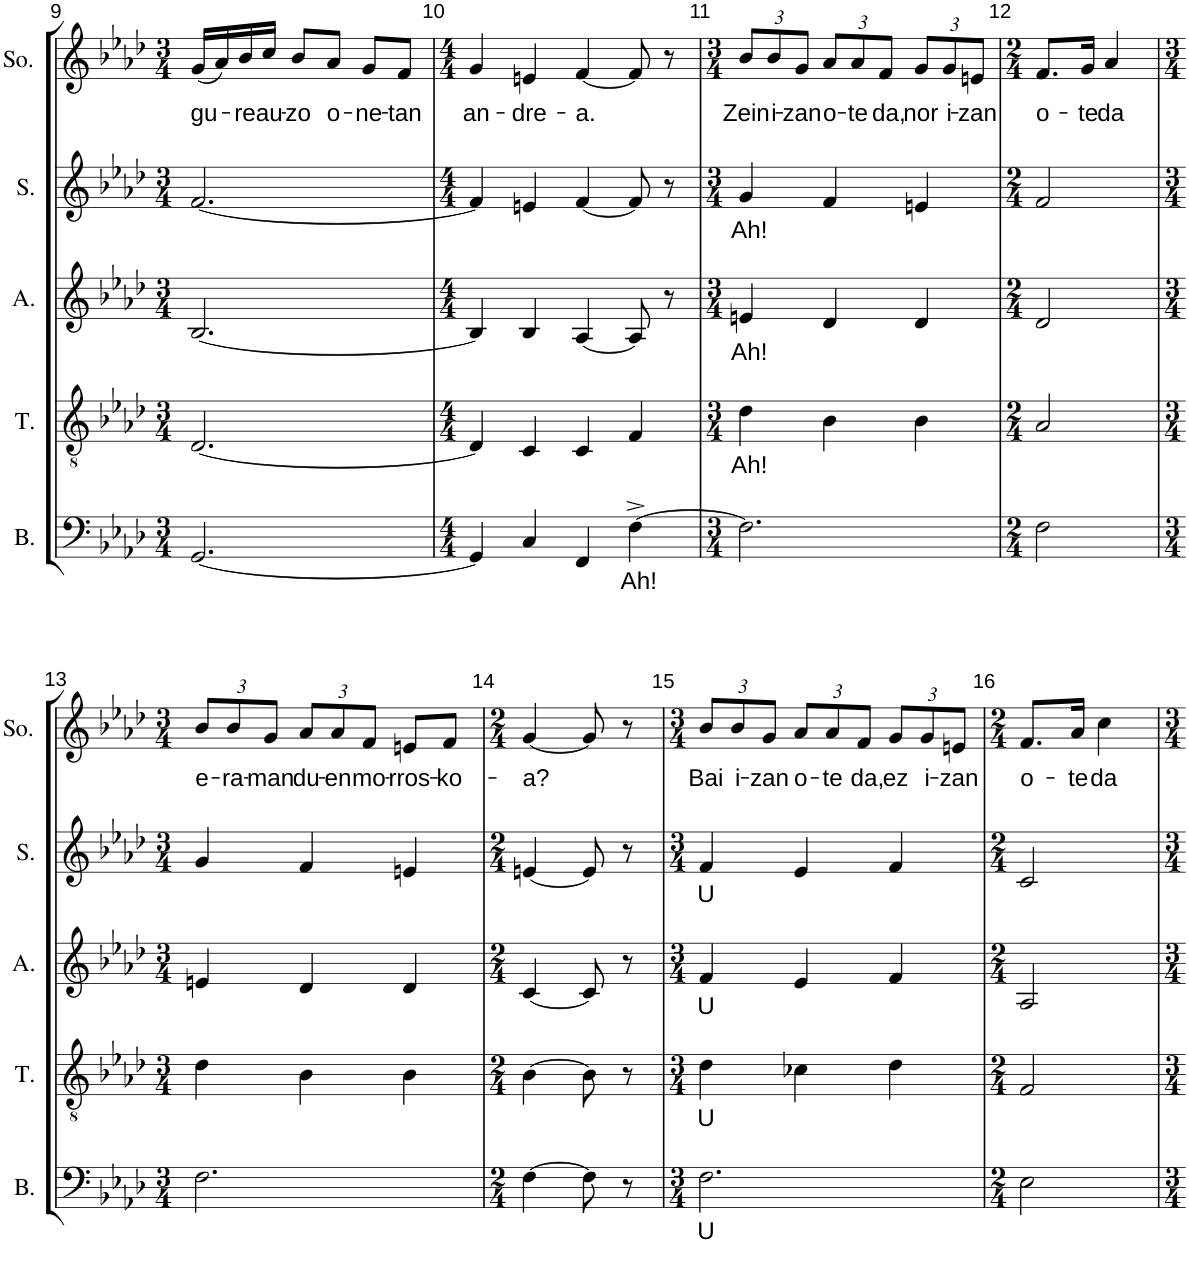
**kern	**text	**kern	**text	**kern	**text	**kern	**text	**kern	**text
*part5	*part5	*part4	*part4	*part3	*part3	*part2	*part2	*part1	*part1
*staff5	*staff5	*staff4	*staff4	*staff3	*staff3	*staff2	*staff2	*staff1	*staff1
*I"Basse	*	*I"Ténor	*	*I"Alto	*	*I"Soprano	*	*I"Soprano solo	*
*I'B.	*	*I'T.	*	*I'A.	*	*I'S.	*	*I'So.	*
!!LO:PB:g=z
*clefF4	*	*clefGv2	*	*clefG2	*	*clefG2	*	*clefG2	*
*k[b-e-a-d-]	*	*k[b-e-a-d-]	*	*k[b-e-a-d-]	*	*k[b-e-a-d-]	*	*k[b-e-a-d-]	*
*M3/4	*	*M3/4	*	*M3/4	*	*M3/4	*	*M3/4	*
=9	=9	=9	=9	=9	=9	=9	=9	=9	=9
!	!	!	!	!	!	!	!	!	!LO:LY:b
[2.GG/	.	[2.D-/	.	[2.B-/	.	[2.f/	.	(16g/LL	gu-
.	.	.	.	.	.	.	.	16a-/)	.
!	!	!	!	!	!	!	!	!	!LO:LY:b
.	.	.	.	.	.	.	.	16b-/	-re
!	!	!	!	!	!	!	!	!	!LO:LY:b
.	.	.	.	.	.	.	.	16cc/JJ	au-
!	!	!	!	!	!	!	!	!	!LO:LY:b
.	.	.	.	.	.	.	.	8b-/L	-zo
!	!	!	!	!	!	!	!	!	!LO:LY:b
.	.	.	.	.	.	.	.	8a-/J	o-
!	!	!	!	!	!	!	!	!	!LO:LY:b
.	.	.	.	.	.	.	.	8g/L	-ne-
!	!	!	!	!	!	!	!	!	!LO:LY:b
.	.	.	.	.	.	.	.	8f/J	-tan
=10	=10	=10	=10	=10	=10	=10	=10	=10	=10
*M4/4	*	*M4/4	*	*M4/4	*	*M4/4	*	*M4/4	*
!	!	!	!	!	!	!	!	!	!LO:LY:b
4GG/]	.	4D-/]	.	4B-/]	.	4f/]	.	4g/	an-
!	!	!	!	!	!	!	!	!	!LO:LY:b
4C/	.	4C/	.	4B-/	.	4en/	.	4en/	-dre-
!	!	!	!	!	!	!	!	!	!LO:LY:b
4FF/	.	4C/	.	[4A-/	.	[4f/	.	[4f/	-a.
!	!LO:LY:b	!	!	!	!	!	!	!	!
[4F^\	Ah!	4F/	.	8A-/]	.	8f/]	.	8f/]	.
.	.	.	.	8r	.	8r	.	8r	.
=11	=11	=11	=11	=11	=11	=11	=11	=11	=11
*M3/4	*	*M3/4	*	*M3/4	*	*M3/4	*	*M3/4	*
!	!	!	!LO:LY:b	!	!LO:LY:b	!	!LO:LY:b	!	!
*	*	*	*	*	*	*	*	*Xbrackettup	*
!	!	!	!	!	!	!	!	!	!LO:LY:b
2.F\]	.	4d-\	Ah!	4en/	Ah!	4g/	Ah!	12b-/L	Zein
!	!	!	!	!	!	!	!	!	!LO:LY:b
.	.	.	.	.	.	.	.	12b-/	i-
!	!	!	!	!	!	!	!	!	!LO:LY:b
.	.	.	.	.	.	.	.	12g/J	-zan
!	!	!	!	!	!	!	!	!	!LO:LY:b
.	.	4B-\	.	4d-/	.	4f/	.	12a-/L	o-
!	!	!	!	!	!	!	!	!	!LO:LY:b
.	.	.	.	.	.	.	.	12a-/	-te
!	!	!	!	!	!	!	!	!	!LO:LY:b
.	.	.	.	.	.	.	.	12f/J	da,
!	!	!	!	!	!	!	!	!	!LO:LY:b
.	.	4B-\	.	4d-/	.	4en/	.	12g/L	nor
!	!	!	!	!	!	!	!	!	!LO:LY:b
.	.	.	.	.	.	.	.	12g/	i-
!	!	!	!	!	!	!	!	!	!LO:LY:b
.	.	.	.	.	.	.	.	12en/J	-zan
=12	=12	=12	=12	=12	=12	=12	=12	=12	=12
*M2/4	*	*M2/4	*	*M2/4	*	*M2/4	*	*M2/4	*
!	!	!	!	!	!	!	!	!	!LO:LY:b
2F\	.	2A-/	.	2d-/	.	2f/	.	8.f/L	o-
!	!	!	!	!	!	!	!	!	!LO:LY:b
.	.	.	.	.	.	.	.	16g/Jk	-te
!	!	!	!	!	!	!	!	!	!LO:LY:b
.	.	.	.	.	.	.	.	4a-/	da
!!LO:LB:g=z
=13	=13	=13	=13	=13	=13	=13	=13	=13	=13
*M3/4	*	*M3/4	*	*M3/4	*	*M3/4	*	*M3/4	*
!	!	!	!	!	!	!	!	!	!LO:LY:b
2.F\	.	4d-\	.	4en/	.	4g/	.	12b-/L	e-
!	!	!	!	!	!	!	!	!	!LO:LY:b
.	.	.	.	.	.	.	.	12b-/	-ra-
!	!	!	!	!	!	!	!	!	!LO:LY:b
.	.	.	.	.	.	.	.	12g/J	-man
!	!	!	!	!	!	!	!	!	!LO:LY:b
.	.	4B-\	.	4d-/	.	4f/	.	12a-/L	du-
!	!	!	!	!	!	!	!	!	!LO:LY:b
.	.	.	.	.	.	.	.	12a-/	-en
!	!	!	!	!	!	!	!	!	!LO:LY:b
.	.	.	.	.	.	.	.	12f/J	mo-
!	!	!	!	!	!	!	!	!	!LO:LY:b
.	.	4B-\	.	4d-/	.	4en/	.	8en/L	-rros-
!	!	!	!	!	!	!	!	!	!LO:LY:b
.	.	.	.	.	.	.	.	8f/J	-ko-
=14	=14	=14	=14	=14	=14	=14	=14	=14	=14
*M2/4	*	*M2/4	*	*M2/4	*	*M2/4	*	*M2/4	*
!	!	!	!	!	!	!	!	!	!LO:LY:b
[4F\	.	[4B-\	.	[4c/	.	[4en/	.	[4g/	-a?
8F\]	.	8B-\]	.	8c/]	.	8e/]	.	8g/]	.
8r	.	8r	.	8r	.	8r	.	8r	.
=15	=15	=15	=15	=15	=15	=15	=15	=15	=15
*M3/4	*	*M3/4	*	*M3/4	*	*M3/4	*	*M3/4	*
!	!LO:LY:b	!	!LO:LY:b	!	!LO:LY:b	!	!LO:LY:b	!	!LO:LY:b
2.F\	U	4d-\	U	4f/	U	4f/	U	12b-/L	Bai
!	!	!	!	!	!	!	!	!	!LO:LY:b
.	.	.	.	.	.	.	.	12b-/	i-
!	!	!	!	!	!	!	!	!	!LO:LY:b
.	.	.	.	.	.	.	.	12g/J	-zan
!	!	!	!	!	!	!	!	!	!LO:LY:b
.	.	4c-X\	.	4e-/	.	4e-/	.	12a-/L	o-
!	!	!	!	!	!	!	!	!	!LO:LY:b
.	.	.	.	.	.	.	.	12a-/	-te
!	!	!	!	!	!	!	!	!	!LO:LY:b
.	.	.	.	.	.	.	.	12f/J	da,
!	!	!	!	!	!	!	!	!	!LO:LY:b
.	.	4d-\	.	4f/	.	4f/	.	12g/L	ez
!	!	!	!	!	!	!	!	!	!LO:LY:b
.	.	.	.	.	.	.	.	12g/	i-
!	!	!	!	!	!	!	!	!	!LO:LY:b
.	.	.	.	.	.	.	.	12en/J	-zan
=16	=16	=16	=16	=16	=16	=16	=16	=16	=16
*M2/4	*	*M2/4	*	*M2/4	*	*M2/4	*	*M2/4	*
!	!	!	!	!	!	!	!	!	!LO:LY:b
2E-\	.	2F/	.	2A-/	.	2c/	.	8.f/L	o-
!	!	!	!	!	!	!	!	!	!LO:LY:b
.	.	.	.	.	.	.	.	16a-/Jk	-te
!	!	!	!	!	!	!	!	!	!LO:LY:b
.	.	.	.	.	.	.	.	4cc\	da
=	=	=	=	=	=	=	=	=	=
*-	*-	*-	*-	*-	*-	*-	*-	*-	*-
